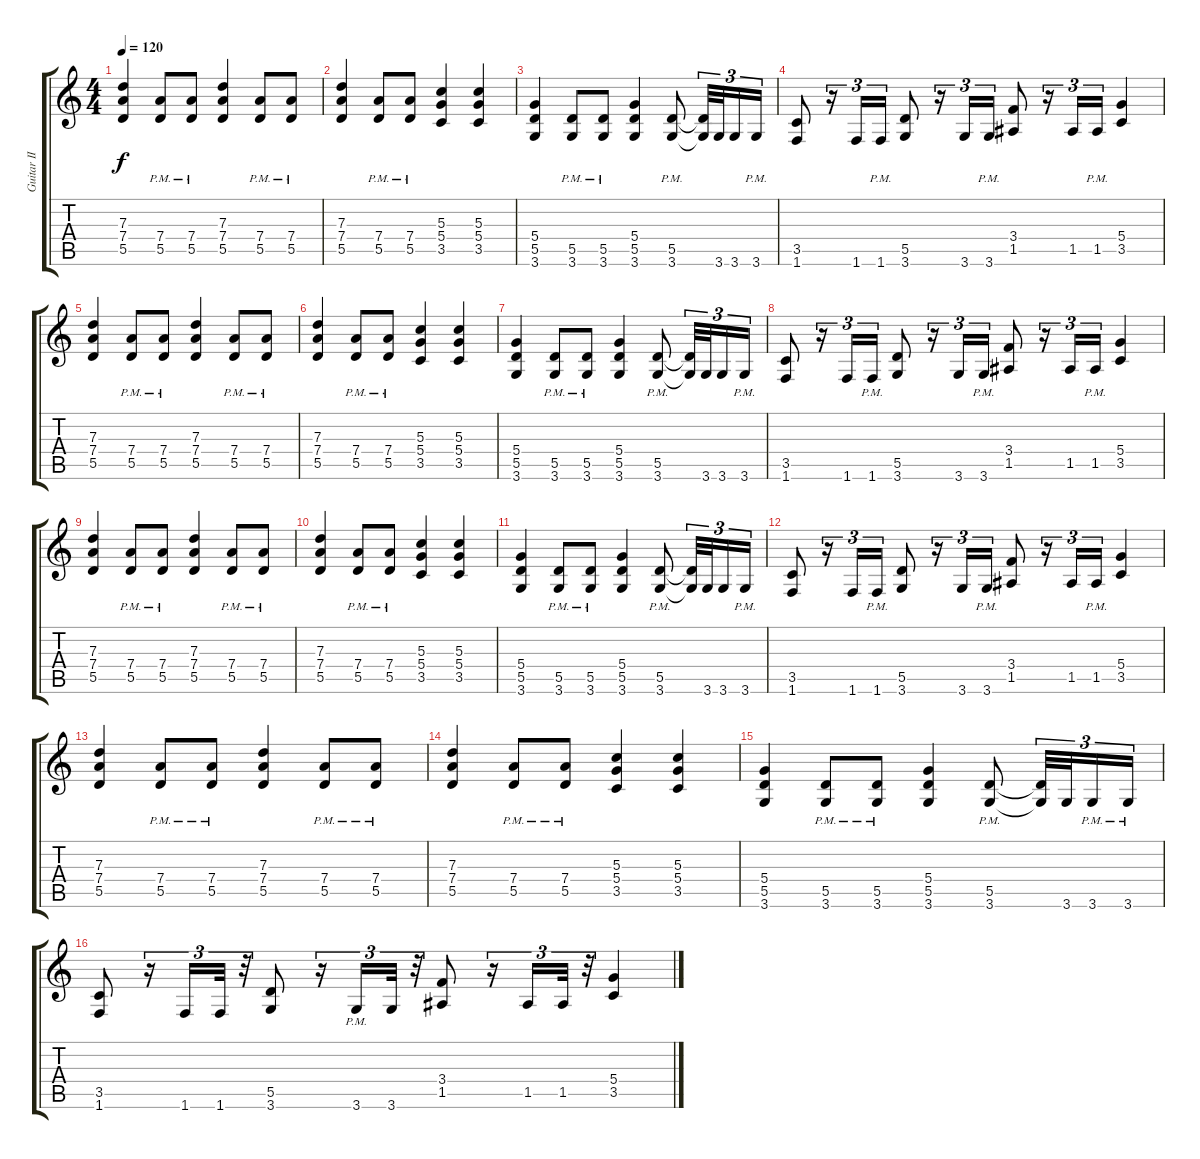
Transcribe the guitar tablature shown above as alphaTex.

\track ("Guitar II" "Guitar II") {instrument distortionguitar}
\staff {score tabs}
\tuning (E4 B3 G3 D3 A2 E2) {hide}
\ts (4 4)
\tempo 120
\clef g2
\ks c
(7.3 7.4 5.5).4{dy f volume 9} (7.4{pm} 5.5{pm}).8 (7.4{pm} 5.5{pm}).8 (7.3 7.4 5.5).4 (7.4{pm} 5.5{pm}).8 (7.4{pm} 5.5{pm}).8 |
(7.3 7.4 5.5).4 (7.4{pm} 5.5{pm}).8 (7.4{pm} 5.5{pm}).8 (5.3 5.4 3.5).4 (5.3 5.4 3.5).4 |
(5.4 5.5 3.6).4 (5.5{pm} 3.6{pm}).8 (5.5{pm} 3.6{pm}).8 (5.4 5.5 3.6).4 (5.5{pm} 3.6{pm}).8 (5.5{t} 3.6{t}).32{tu (3 2)} 3.6.32{tu (3 2)} 3.6.16{tu (3 2)} 3.6{pm}.16{tu (3 2)} |
(3.5 1.6).8 r.16{tu (3 2)} 1.6.16{tu (3 2)} 1.6{pm}.16{tu (3 2)} (5.5 3.6).8 r.16{tu (3 2)} 3.6.16{tu (3 2)} 3.6{pm}.16{tu (3 2)} (3.4 1.5).8 r.16{tu (3 2)} 1.5.16{tu (3 2)} 1.5{pm}.16{tu (3 2)} (5.4 3.5).4 |
(7.3 7.4 5.5).4 (7.4{pm} 5.5{pm}).8 (7.4{pm} 5.5{pm}).8 (7.3 7.4 5.5).4 (7.4{pm} 5.5{pm}).8 (7.4{pm} 5.5{pm}).8 |
(7.3 7.4 5.5).4 (7.4{pm} 5.5{pm}).8 (7.4{pm} 5.5{pm}).8 (5.3 5.4 3.5).4 (5.3 5.4 3.5).4 |
(5.4 5.5 3.6).4 (5.5{pm} 3.6{pm}).8 (5.5{pm} 3.6{pm}).8 (5.4 5.5 3.6).4 (5.5{pm} 3.6{pm}).8 (5.5{t} 3.6{t}).32{tu (3 2)} 3.6.32{tu (3 2)} 3.6.16{tu (3 2)} 3.6{pm}.16{tu (3 2)} |
(3.5 1.6).8 r.16{tu (3 2)} 1.6.16{tu (3 2)} 1.6{pm}.16{tu (3 2)} (5.5 3.6).8 r.16{tu (3 2)} 3.6.16{tu (3 2)} 3.6{pm}.16{tu (3 2)} (3.4 1.5).8 r.16{tu (3 2)} 1.5.16{tu (3 2)} 1.5{pm}.16{tu (3 2)} (5.4 3.5).4 |
(7.3 7.4 5.5).4 (7.4{pm} 5.5{pm}).8 (7.4{pm} 5.5{pm}).8 (7.3 7.4 5.5).4 (7.4{pm} 5.5{pm}).8 (7.4{pm} 5.5{pm}).8 |
(7.3 7.4 5.5).4 (7.4{pm} 5.5{pm}).8 (7.4{pm} 5.5{pm}).8 (5.3 5.4 3.5).4 (5.3 5.4 3.5).4 |
(5.4 5.5 3.6).4 (5.5{pm} 3.6{pm}).8 (5.5{pm} 3.6{pm}).8 (5.4 5.5 3.6).4 (5.5{pm} 3.6{pm}).8 (5.5{t} 3.6{t}).32{tu (3 2)} 3.6.32{tu (3 2)} 3.6.16{tu (3 2)} 3.6{pm}.16{tu (3 2)} |
(3.5 1.6).8 r.16{tu (3 2)} 1.6.16{tu (3 2)} 1.6{pm}.16{tu (3 2)} (5.5 3.6).8 r.16{tu (3 2)} 3.6.16{tu (3 2)} 3.6{pm}.16{tu (3 2)} (3.4 1.5).8 r.16{tu (3 2)} 1.5.16{tu (3 2)} 1.5{pm}.16{tu (3 2)} (5.4 3.5).4 |
(7.3 7.4 5.5).4 (7.4{pm} 5.5{pm}).8 (7.4{pm} 5.5{pm}).8 (7.3 7.4 5.5).4 (7.4{pm} 5.5{pm}).8 (7.4{pm} 5.5{pm}).8 |
(7.3 7.4 5.5).4 (7.4{pm} 5.5{pm}).8 (7.4{pm} 5.5{pm}).8 (5.3 5.4 3.5).4 (5.3 5.4 3.5).4 |
(5.4 5.5 3.6).4 (5.5{pm} 3.6{pm}).8 (5.5{pm} 3.6{pm}).8 (5.4 5.5 3.6).4 (5.5{pm} 3.6{pm}).8 (5.5{t} 3.6{t}).32{tu (3 2)} 3.6.32{tu (3 2)} 3.6{pm}.16{tu (3 2)} 3.6{pm}.16{tu (3 2)} |
(3.5 1.6).8 r.16{tu (3 2)} 1.6.16{tu (3 2)} 1.6.32{tu (3 2)} r.32{tu (3 2)} (5.5 3.6).8 r.16{tu (3 2)} 3.6{pm}.16{tu (3 2)} 3.6.32{tu (3 2)} r.32{tu (3 2)} (3.4 1.5).8 r.16{tu (3 2)} 1.5.16{tu (3 2)} 1.5.32{tu (3 2)} r.32{tu (3 2)} (5.4 3.5).4
